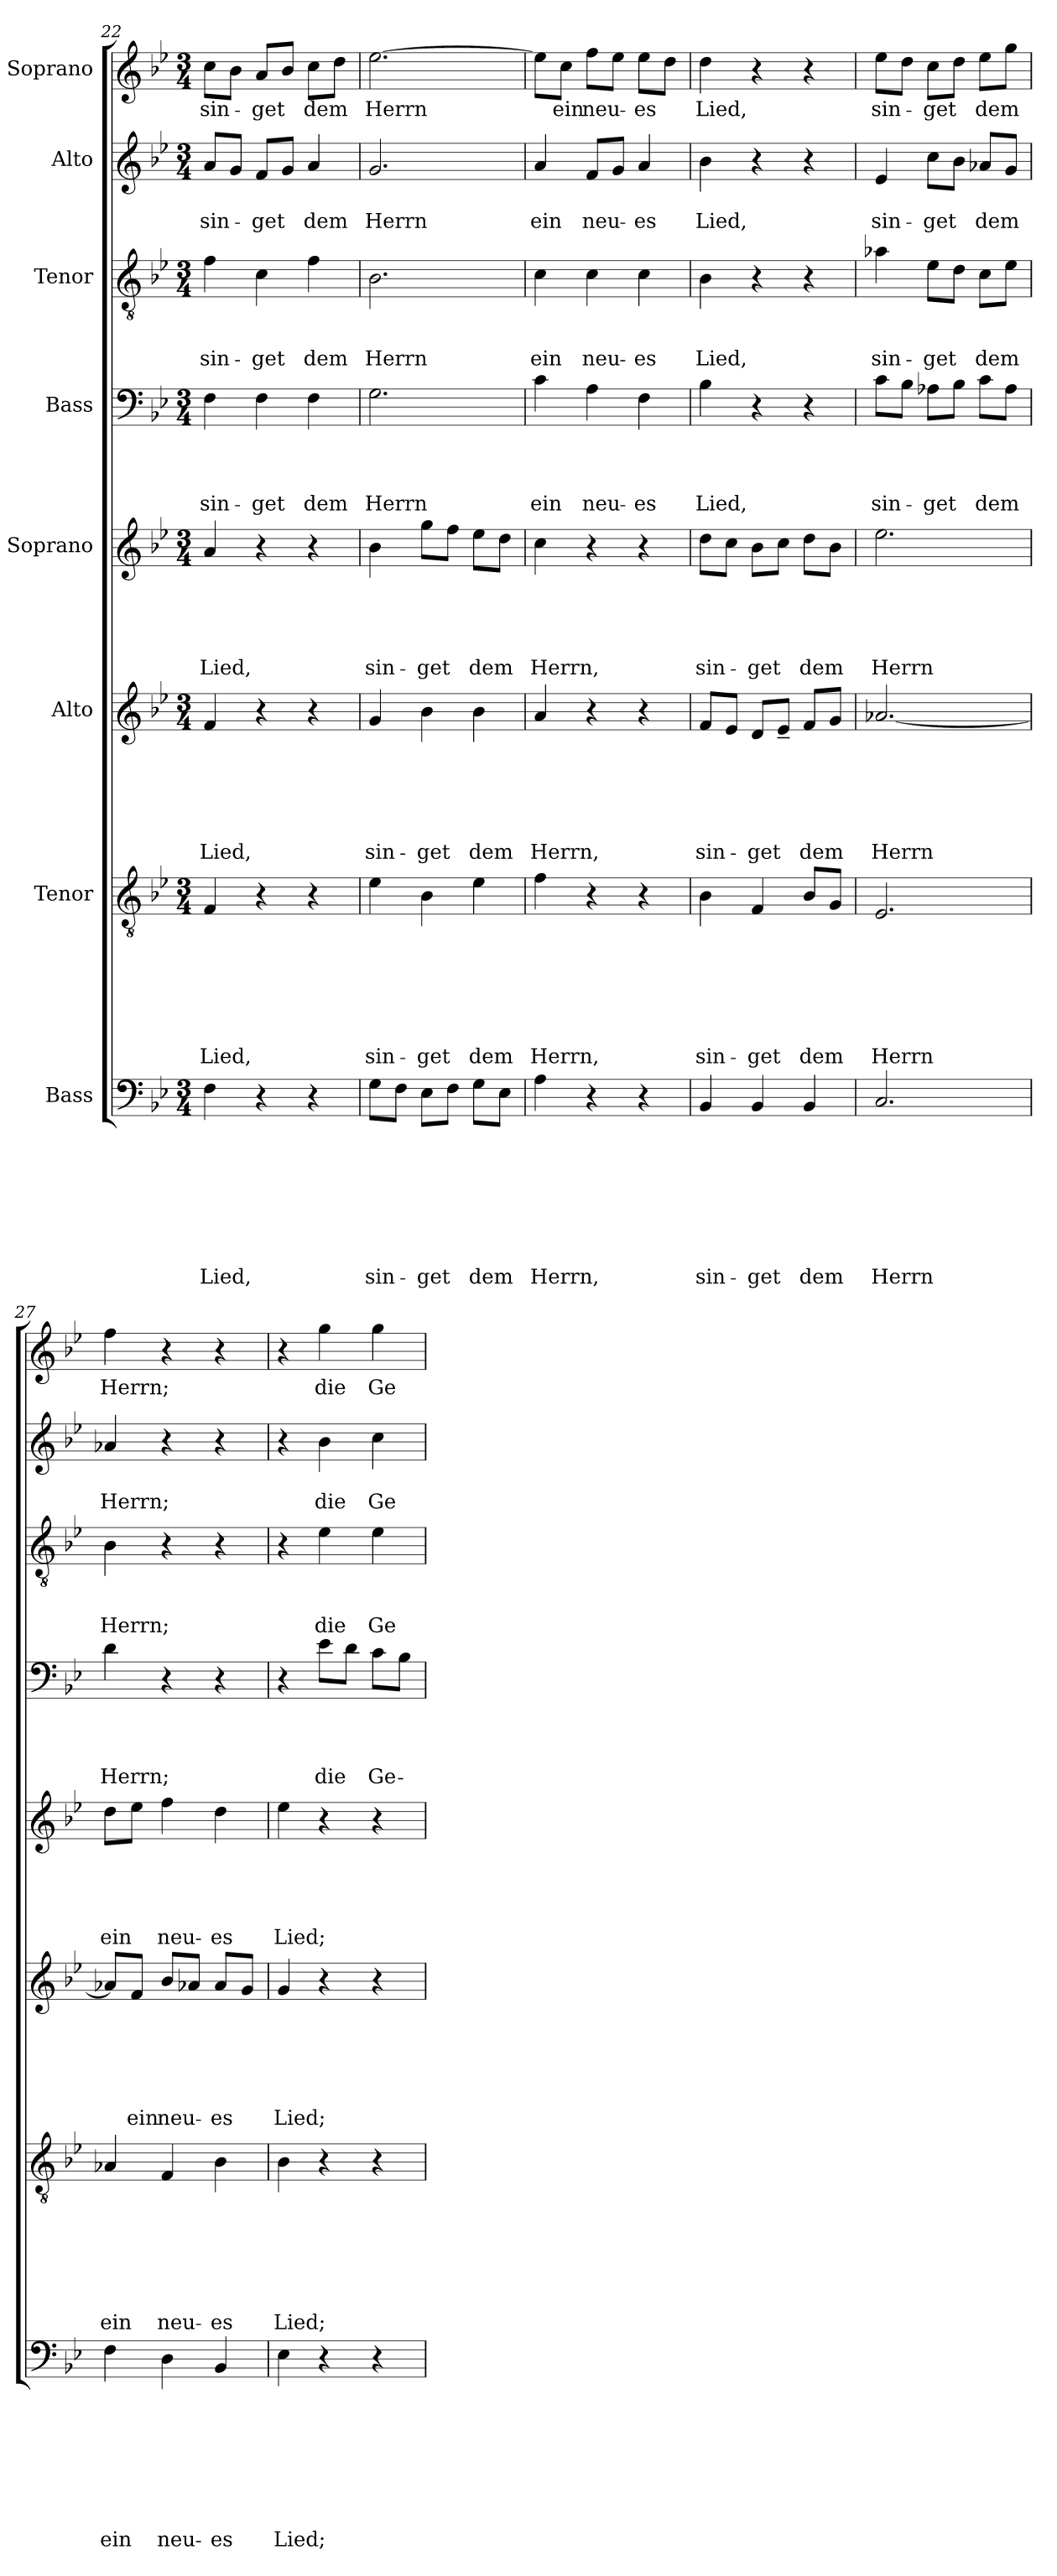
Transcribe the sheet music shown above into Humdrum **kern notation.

**kern	**text	**text	**text	**text	**text	**text	**text	**text	**kern	**text	**text	**text	**text	**text	**text	**text	**kern	**text	**text	**text	**text	**text	**text	**kern	**text	**text	**text	**text	**text	**kern	**text	**text	**text	**text	**kern	**text	**text	**text	**kern	**text	**text	**kern	**text
*part8	*part8	*part8	*part8	*part8	*part8	*part8	*part8	*part8	*part7	*part7	*part7	*part7	*part7	*part7	*part7	*part7	*part6	*part6	*part6	*part6	*part6	*part6	*part6	*part5	*part5	*part5	*part5	*part5	*part5	*part4	*part4	*part4	*part4	*part4	*part3	*part3	*part3	*part3	*part2	*part2	*part2	*part1	*part1
*staff8	*staff8	*staff8	*staff8	*staff8	*staff8	*staff8	*staff8	*staff8	*staff7	*staff7	*staff7	*staff7	*staff7	*staff7	*staff7	*staff7	*staff6	*staff6	*staff6	*staff6	*staff6	*staff6	*staff6	*staff5	*staff5	*staff5	*staff5	*staff5	*staff5	*staff4	*staff4	*staff4	*staff4	*staff4	*staff3	*staff3	*staff3	*staff3	*staff2	*staff2	*staff2	*staff1	*staff1
*I"Bass	*	*	*	*	*	*	*	*	*I"Tenor	*	*	*	*	*	*	*	*I"Alto	*	*	*	*	*	*	*I"Soprano	*	*	*	*	*	*I"Bass	*	*	*	*	*I"Tenor	*	*	*	*I"Alto	*	*	*I"Soprano	*
*clefF4	*	*	*	*	*	*	*	*	*clefGv2	*	*	*	*	*	*	*	*clefG2	*	*	*	*	*	*	*clefG2	*	*	*	*	*	*clefF4	*	*	*	*	*clefGv2	*	*	*	*clefG2	*	*	*clefG2	*
*k[b-e-]	*	*	*	*	*	*	*	*	*k[b-e-]	*	*	*	*	*	*	*	*k[b-e-]	*	*	*	*	*	*	*k[b-e-]	*	*	*	*	*	*k[b-e-]	*	*	*	*	*k[b-e-]	*	*	*	*k[b-e-]	*	*	*k[b-e-]	*
*B-:	*	*	*	*	*	*	*	*	*B-:	*	*	*	*	*	*	*	*B-:	*	*	*	*	*	*	*B-:	*	*	*	*	*	*B-:	*	*	*	*	*B-:	*	*	*	*B-:	*	*	*B-:	*
*M3/4	*	*	*	*	*	*	*	*	*M3/4	*	*	*	*	*	*	*	*M3/4	*	*	*	*	*	*	*M3/4	*	*	*	*	*	*M3/4	*	*	*	*	*M3/4	*	*	*	*M3/4	*	*	*M3/4	*
=22	=22	=22	=22	=22	=22	=22	=22	=22	=22	=22	=22	=22	=22	=22	=22	=22	=22	=22	=22	=22	=22	=22	=22	=22	=22	=22	=22	=22	=22	=22	=22	=22	=22	=22	=22	=22	=22	=22	=22	=22	=22	=22	=22
!	!	!	!	!	!	!	!	!LO:LY:b	!	!	!	!	!	!	!	!LO:LY:b	!	!	!	!	!	!	!LO:LY:b	!	!	!	!	!	!LO:LY:b	!	!	!	!	!LO:LY:b	!	!	!	!LO:LY:b	!	!	!LO:LY:b	!	!LO:LY:b
4F\	.	.	.	.	.	.	.	Lied,	4F/	.	.	.	.	.	.	Lied,	4f/	.	.	.	.	.	Lied,	4a/	.	.	.	.	Lied,	4F\	.	.	.	sin-	4f\	.	.	sin-	8a/L	.	sin-	8cc\L	sin-
.	.	.	.	.	.	.	.	.	.	.	.	.	.	.	.	.	.	.	.	.	.	.	.	.	.	.	.	.	.	.	.	.	.	.	.	.	.	.	8g/J	.	.	8b-\J	.
!	!	!	!	!	!	!	!	!	!	!	!	!	!	!	!	!	!	!	!	!	!	!	!	!	!	!	!	!	!	!	!	!	!	!LO:LY:b	!	!	!	!LO:LY:b	!	!	!LO:LY:b	!	!LO:LY:b
4r	.	.	.	.	.	.	.	.	4r	.	.	.	.	.	.	.	4r	.	.	.	.	.	.	4r	.	.	.	.	.	4F\	.	.	.	-get	4c\	.	.	-get	8f/L	.	-get	8a/L	-get
.	.	.	.	.	.	.	.	.	.	.	.	.	.	.	.	.	.	.	.	.	.	.	.	.	.	.	.	.	.	.	.	.	.	.	.	.	.	.	8g/J	.	.	8b-/J	.
!	!	!	!	!	!	!	!	!	!	!	!	!	!	!	!	!	!	!	!	!	!	!	!	!	!	!	!	!	!	!	!	!	!	!LO:LY:b	!	!	!	!LO:LY:b	!	!	!LO:LY:b	!	!LO:LY:b
4r	.	.	.	.	.	.	.	.	4r	.	.	.	.	.	.	.	4r	.	.	.	.	.	.	4r	.	.	.	.	.	4F\	.	.	.	dem	4f\	.	.	dem	4a/	.	dem	8cc\L	dem
.	.	.	.	.	.	.	.	.	.	.	.	.	.	.	.	.	.	.	.	.	.	.	.	.	.	.	.	.	.	.	.	.	.	.	.	.	.	.	.	.	.	8dd\J	.
=23	=23	=23	=23	=23	=23	=23	=23	=23	=23	=23	=23	=23	=23	=23	=23	=23	=23	=23	=23	=23	=23	=23	=23	=23	=23	=23	=23	=23	=23	=23	=23	=23	=23	=23	=23	=23	=23	=23	=23	=23	=23	=23	=23
!	!	!	!	!	!	!	!	!LO:LY:b	!	!	!	!	!	!	!	!LO:LY:b	!	!	!	!	!	!	!LO:LY:b	!	!	!	!	!	!LO:LY:b	!	!	!	!	!LO:LY:b	!	!	!	!LO:LY:b	!	!	!LO:LY:b	!	!LO:LY:b
8G\L	.	.	.	.	.	.	.	sin-	4e-\	.	.	.	.	.	.	sin-	4g/	.	.	.	.	.	sin-	4b-\	.	.	.	.	sin-	2.G\	.	.	.	Herrn	2.B-\	.	.	Herrn	2.g/	.	Herrn	[>2.ee-\	Herrn
8F\J	.	.	.	.	.	.	.	.	.	.	.	.	.	.	.	.	.	.	.	.	.	.	.	.	.	.	.	.	.	.	.	.	.	.	.	.	.	.	.	.	.	.	.
!	!	!	!	!	!	!	!	!LO:LY:b	!	!	!	!	!	!	!	!LO:LY:b	!	!	!	!	!	!	!LO:LY:b	!	!	!	!	!	!LO:LY:b	!	!	!	!	!	!	!	!	!	!	!	!	!	!
8E-\L	.	.	.	.	.	.	.	-get	4B-\	.	.	.	.	.	.	-get	4b-\	.	.	.	.	.	-get	8gg\L	.	.	.	.	-get	.	.	.	.	.	.	.	.	.	.	.	.	.	.
8F\J	.	.	.	.	.	.	.	.	.	.	.	.	.	.	.	.	.	.	.	.	.	.	.	8ff\J	.	.	.	.	.	.	.	.	.	.	.	.	.	.	.	.	.	.	.
!	!	!	!	!	!	!	!	!LO:LY:b	!	!	!	!	!	!	!	!LO:LY:b	!	!	!	!	!	!	!LO:LY:b	!	!	!	!	!	!LO:LY:b	!	!	!	!	!	!	!	!	!	!	!	!	!	!
8G\L	.	.	.	.	.	.	.	dem	4e-\	.	.	.	.	.	.	dem	4b-\	.	.	.	.	.	dem	8ee-\L	.	.	.	.	dem	.	.	.	.	.	.	.	.	.	.	.	.	.	.
8E-\J	.	.	.	.	.	.	.	.	.	.	.	.	.	.	.	.	.	.	.	.	.	.	.	8dd\J	.	.	.	.	.	.	.	.	.	.	.	.	.	.	.	.	.	.	.
=24	=24	=24	=24	=24	=24	=24	=24	=24	=24	=24	=24	=24	=24	=24	=24	=24	=24	=24	=24	=24	=24	=24	=24	=24	=24	=24	=24	=24	=24	=24	=24	=24	=24	=24	=24	=24	=24	=24	=24	=24	=24	=24	=24
!	!	!	!	!	!	!	!	!LO:LY:b	!	!	!	!	!	!	!	!LO:LY:b	!	!	!	!	!	!	!LO:LY:b	!	!	!	!	!	!LO:LY:b	!	!	!	!	!LO:LY:b	!	!	!	!LO:LY:b	!	!	!LO:LY:b	!	!
4A\	.	.	.	.	.	.	.	Herrn,	4f\	.	.	.	.	.	.	Herrn,	4a/	.	.	.	.	.	Herrn,	4cc\	.	.	.	.	Herrn,	4c\	.	.	.	ein	4c\	.	.	ein	4a/	.	ein	8ee-\L]	.
!	!	!	!	!	!	!	!	!	!	!	!	!	!	!	!	!	!	!	!	!	!	!	!	!	!	!	!	!	!	!	!	!	!	!	!	!	!	!	!	!	!	!	!LO:LY:b
.	.	.	.	.	.	.	.	.	.	.	.	.	.	.	.	.	.	.	.	.	.	.	.	.	.	.	.	.	.	.	.	.	.	.	.	.	.	.	.	.	.	8cc\J	ein
!	!	!	!	!	!	!	!	!	!	!	!	!	!	!	!	!	!	!	!	!	!	!	!	!	!	!	!	!	!	!	!	!	!	!LO:LY:b	!	!	!	!LO:LY:b	!	!	!LO:LY:b	!	!LO:LY:b
4r	.	.	.	.	.	.	.	.	4r	.	.	.	.	.	.	.	4r	.	.	.	.	.	.	4r	.	.	.	.	.	4A\	.	.	.	neu-	4c\	.	.	neu-	8f/L	.	neu-	8ff\L	neu-
.	.	.	.	.	.	.	.	.	.	.	.	.	.	.	.	.	.	.	.	.	.	.	.	.	.	.	.	.	.	.	.	.	.	.	.	.	.	.	8g/J	.	.	8ee-\J	.
!	!	!	!	!	!	!	!	!	!	!	!	!	!	!	!	!	!	!	!	!	!	!	!	!	!	!	!	!	!	!	!	!	!	!LO:LY:b	!	!	!	!LO:LY:b	!	!	!LO:LY:b	!	!LO:LY:b
4r	.	.	.	.	.	.	.	.	4r	.	.	.	.	.	.	.	4r	.	.	.	.	.	.	4r	.	.	.	.	.	4F\	.	.	.	-es	4c\	.	.	-es	4a/	.	-es	8ee-\L	-es
.	.	.	.	.	.	.	.	.	.	.	.	.	.	.	.	.	.	.	.	.	.	.	.	.	.	.	.	.	.	.	.	.	.	.	.	.	.	.	.	.	.	8dd\J	.
=25	=25	=25	=25	=25	=25	=25	=25	=25	=25	=25	=25	=25	=25	=25	=25	=25	=25	=25	=25	=25	=25	=25	=25	=25	=25	=25	=25	=25	=25	=25	=25	=25	=25	=25	=25	=25	=25	=25	=25	=25	=25	=25	=25
!	!	!	!	!	!	!	!	!LO:LY:b	!	!	!	!	!	!	!	!LO:LY:b	!	!	!	!	!	!	!LO:LY:b	!	!	!	!	!	!LO:LY:b	!	!	!	!	!LO:LY:b	!	!	!	!LO:LY:b	!	!	!LO:LY:b	!	!LO:LY:b
4BB-/	.	.	.	.	.	.	.	sin-	4B-\	.	.	.	.	.	.	sin-	8f/L	.	.	.	.	.	sin-	8dd\L	.	.	.	.	sin-	4B-\	.	.	.	Lied,	4B-\	.	.	Lied,	4b-\	.	Lied,	4dd\	Lied,
.	.	.	.	.	.	.	.	.	.	.	.	.	.	.	.	.	8e-/J	.	.	.	.	.	.	8cc\J	.	.	.	.	.	.	.	.	.	.	.	.	.	.	.	.	.	.	.
!	!	!	!	!	!	!	!	!LO:LY:b	!	!	!	!	!	!	!	!LO:LY:b	!	!	!	!	!	!	!LO:LY:b	!	!	!	!	!	!LO:LY:b	!	!	!	!	!	!	!	!	!	!	!	!	!	!
4BB-/	.	.	.	.	.	.	.	-get	4F/	.	.	.	.	.	.	-get	8d/L	.	.	.	.	.	-get	8b-\L	.	.	.	.	-get	4r	.	.	.	.	4r	.	.	.	4r	.	.	4r	.
.	.	.	.	.	.	.	.	.	.	.	.	.	.	.	.	.	8e-~</J	.	.	.	.	.	.	8cc\J	.	.	.	.	.	.	.	.	.	.	.	.	.	.	.	.	.	.	.
!	!	!	!	!	!	!	!	!LO:LY:b	!	!	!	!	!	!	!	!LO:LY:b	!	!	!	!	!	!	!LO:LY:b	!	!	!	!	!	!LO:LY:b	!	!	!	!	!	!	!	!	!	!	!	!	!	!
4BB-/	.	.	.	.	.	.	.	dem	8B-/L	.	.	.	.	.	.	dem	8f/L	.	.	.	.	.	dem	8dd\L	.	.	.	.	dem	4r	.	.	.	.	4r	.	.	.	4r	.	.	4r	.
.	.	.	.	.	.	.	.	.	8G/J	.	.	.	.	.	.	.	8g/J	.	.	.	.	.	.	8b-\J	.	.	.	.	.	.	.	.	.	.	.	.	.	.	.	.	.	.	.
=26	=26	=26	=26	=26	=26	=26	=26	=26	=26	=26	=26	=26	=26	=26	=26	=26	=26	=26	=26	=26	=26	=26	=26	=26	=26	=26	=26	=26	=26	=26	=26	=26	=26	=26	=26	=26	=26	=26	=26	=26	=26	=26	=26
!	!	!	!	!	!	!	!	!LO:LY:b	!	!	!	!	!	!	!	!LO:LY:b	!	!	!	!	!	!	!LO:LY:b	!	!	!	!	!	!LO:LY:b	!	!	!	!	!LO:LY:b	!	!	!	!LO:LY:b	!	!	!LO:LY:b	!	!LO:LY:b
2.C/	.	.	.	.	.	.	.	Herrn	2.E-/	.	.	.	.	.	.	Herrn	[<2.a-X/	.	.	.	.	.	Herrn	2.ee-\	.	.	.	.	Herrn	8c\L	.	.	.	sin-	4a-X\	.	.	sin-	4e-/	.	sin-	8ee-\L	sin-
.	.	.	.	.	.	.	.	.	.	.	.	.	.	.	.	.	.	.	.	.	.	.	.	.	.	.	.	.	.	8B-\J	.	.	.	.	.	.	.	.	.	.	.	8dd\J	.
!	!	!	!	!	!	!	!	!	!	!	!	!	!	!	!	!	!	!	!	!	!	!	!	!	!	!	!	!	!	!	!	!	!	!LO:LY:b	!	!	!	!LO:LY:b	!	!	!LO:LY:b	!	!LO:LY:b
.	.	.	.	.	.	.	.	.	.	.	.	.	.	.	.	.	.	.	.	.	.	.	.	.	.	.	.	.	.	8A-X\L	.	.	.	-get	8e-\L	.	.	-get	8cc\L	.	-get	8cc\L	-get
.	.	.	.	.	.	.	.	.	.	.	.	.	.	.	.	.	.	.	.	.	.	.	.	.	.	.	.	.	.	8B-\J	.	.	.	.	8d\J	.	.	.	8b-\J	.	.	8dd\J	.
!	!	!	!	!	!	!	!	!	!	!	!	!	!	!	!	!	!	!	!	!	!	!	!	!	!	!	!	!	!	!	!	!	!	!LO:LY:b	!	!	!	!LO:LY:b	!	!	!LO:LY:b	!	!LO:LY:b
.	.	.	.	.	.	.	.	.	.	.	.	.	.	.	.	.	.	.	.	.	.	.	.	.	.	.	.	.	.	8c\L	.	.	.	dem	8c\L	.	.	dem	8a-X/L	.	dem	8ee-\L	dem
.	.	.	.	.	.	.	.	.	.	.	.	.	.	.	.	.	.	.	.	.	.	.	.	.	.	.	.	.	.	8A-\J	.	.	.	.	8e-\J	.	.	.	8g/J	.	.	8gg>\J	.
!!LO:PB:g=z
=27	=27	=27	=27	=27	=27	=27	=27	=27	=27	=27	=27	=27	=27	=27	=27	=27	=27	=27	=27	=27	=27	=27	=27	=27	=27	=27	=27	=27	=27	=27	=27	=27	=27	=27	=27	=27	=27	=27	=27	=27	=27	=27	=27
!	!	!	!	!	!	!	!	!LO:LY:b	!	!	!	!	!	!	!	!LO:LY:b	!	!	!	!	!	!	!	!	!	!	!	!	!LO:LY:b	!	!	!	!	!LO:LY:b	!	!	!	!LO:LY:b	!	!	!LO:LY:b	!	!LO:LY:b
4F\	.	.	.	.	.	.	.	ein	4A-X/	.	.	.	.	.	.	ein	8a-X/L]	.	.	.	.	.	.	8dd\L	.	.	.	.	ein	4d\	.	.	.	Herrn;	4B-\	.	.	Herrn;	4a-X/	.	Herrn;	4ff\	Herrn;
!	!	!	!	!	!	!	!	!	!	!	!	!	!	!	!	!	!	!	!	!	!	!	!LO:LY:b	!	!	!	!	!	!	!	!	!	!	!	!	!	!	!	!	!	!	!	!
.	.	.	.	.	.	.	.	.	.	.	.	.	.	.	.	.	8f/J	.	.	.	.	.	ein	8ee-\J	.	.	.	.	.	.	.	.	.	.	.	.	.	.	.	.	.	.	.
!	!	!	!	!	!	!	!	!LO:LY:b	!	!	!	!	!	!	!	!LO:LY:b	!	!	!	!	!	!	!LO:LY:b	!	!	!	!	!	!LO:LY:b	!	!	!	!	!	!	!	!	!	!	!	!	!	!
4D\	.	.	.	.	.	.	.	neu-	4F/	.	.	.	.	.	.	neu-	8b-/L	.	.	.	.	.	neu-	4ff\	.	.	.	.	neu-	4r	.	.	.	.	4r	.	.	.	4r	.	.	4r	.
.	.	.	.	.	.	.	.	.	.	.	.	.	.	.	.	.	8a-X/J	.	.	.	.	.	.	.	.	.	.	.	.	.	.	.	.	.	.	.	.	.	.	.	.	.	.
!	!	!	!	!	!	!	!	!LO:LY:b	!	!	!	!	!	!	!	!LO:LY:b	!	!	!	!	!	!	!LO:LY:b	!	!	!	!	!	!LO:LY:b	!	!	!	!	!	!	!	!	!	!	!	!	!	!
4BB-/	.	.	.	.	.	.	.	-es	4B-\	.	.	.	.	.	.	-es	8a-/L	.	.	.	.	.	-es	4dd\	.	.	.	.	-es	4r	.	.	.	.	4r	.	.	.	4r	.	.	4r	.
.	.	.	.	.	.	.	.	.	.	.	.	.	.	.	.	.	8g/J	.	.	.	.	.	.	.	.	.	.	.	.	.	.	.	.	.	.	.	.	.	.	.	.	.	.
=28	=28	=28	=28	=28	=28	=28	=28	=28	=28	=28	=28	=28	=28	=28	=28	=28	=28	=28	=28	=28	=28	=28	=28	=28	=28	=28	=28	=28	=28	=28	=28	=28	=28	=28	=28	=28	=28	=28	=28	=28	=28	=28	=28
!	!	!	!	!	!	!	!	!LO:LY:b	!	!	!	!	!	!	!	!LO:LY:b	!	!	!	!	!	!	!LO:LY:b	!	!	!	!	!	!LO:LY:b	!	!	!	!	!	!	!	!	!	!	!	!	!	!
4E-\	.	.	.	.	.	.	.	Lied;	4B-\	.	.	.	.	.	.	Lied;	4g/	.	.	.	.	.	Lied;	4ee-\	.	.	.	.	Lied;	4r	.	.	.	.	4r	.	.	.	4r	.	.	4r	.
!	!	!	!	!	!	!	!	!	!	!	!	!	!	!	!	!	!	!	!	!	!	!	!	!	!	!	!	!	!	!	!	!	!	!LO:LY:b	!	!	!	!LO:LY:b	!	!	!LO:LY:b	!	!LO:LY:b
4r	.	.	.	.	.	.	.	.	4r	.	.	.	.	.	.	.	4r	.	.	.	.	.	.	4r	.	.	.	.	.	8e-\L	.	.	.	die	4e-\	.	.	die	4b-\	.	die	4gg\	die
.	.	.	.	.	.	.	.	.	.	.	.	.	.	.	.	.	.	.	.	.	.	.	.	.	.	.	.	.	.	8d\J	.	.	.	.	.	.	.	.	.	.	.	.	.
!	!	!	!	!	!	!	!	!	!	!	!	!	!	!	!	!	!	!	!	!	!	!	!	!	!	!	!	!	!	!	!	!	!	!LO:LY:b	!	!	!	!LO:LY:b	!	!	!LO:LY:b	!	!LO:LY:b
4r	.	.	.	.	.	.	.	.	4r	.	.	.	.	.	.	.	4r	.	.	.	.	.	.	4r	.	.	.	.	.	8c\L	.	.	.	Ge-	4e-\	.	.	Ge-	4cc\	.	Ge-	4gg\	Ge-
.	.	.	.	.	.	.	.	.	.	.	.	.	.	.	.	.	.	.	.	.	.	.	.	.	.	.	.	.	.	8B-\J	.	.	.	.	.	.	.	.	.	.	.	.	.
=	=	=	=	=	=	=	=	=	=	=	=	=	=	=	=	=	=	=	=	=	=	=	=	=	=	=	=	=	=	=	=	=	=	=	=	=	=	=	=	=	=	=	=
*-	*-	*-	*-	*-	*-	*-	*-	*-	*-	*-	*-	*-	*-	*-	*-	*-	*-	*-	*-	*-	*-	*-	*-	*-	*-	*-	*-	*-	*-	*-	*-	*-	*-	*-	*-	*-	*-	*-	*-	*-	*-	*-	*-
